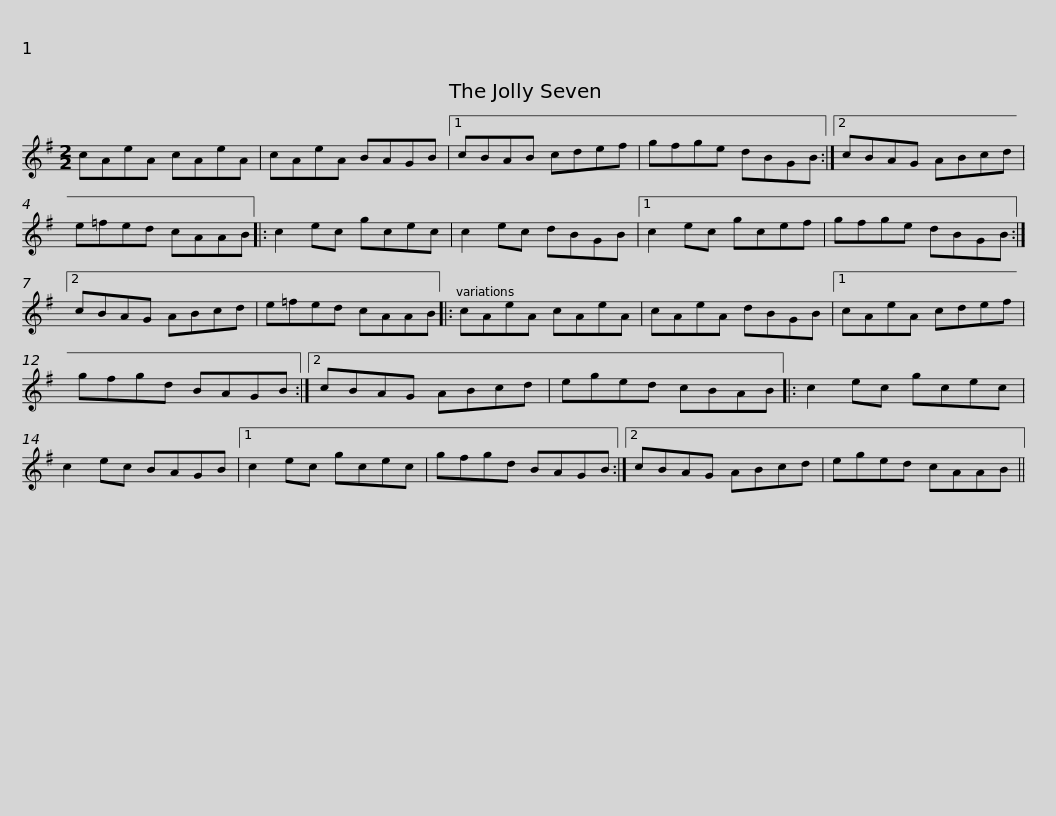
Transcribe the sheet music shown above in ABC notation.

X:1
L:1/8
M:2/2
I:linebreak $
K:G
V:1 treble
V:1
 cAeA cAeA | cAeA BAGB |1 cBAB cdef | gfge dBGB :|2 cBAG ABcd |$ %5
 e=fed cAAB |: c2 ec gcec | c2 ec dBGB |1 c2 ec gcef | gfge dBGB :|2$ %10
 cBAG ABcd | e=fed cAAB |: cAeA cAeA | cAeA dBGB |1 cAeA cdef |$ %15
 gfgd BAGB :|2 cBAG ABcd | eged cBAB |: c2 ec gcec | c2 ec BAGB |1 %20
 c2 ec gcec |$ gfgd BAGB :|2 cBAG ABcd | eged cAAB || %24
